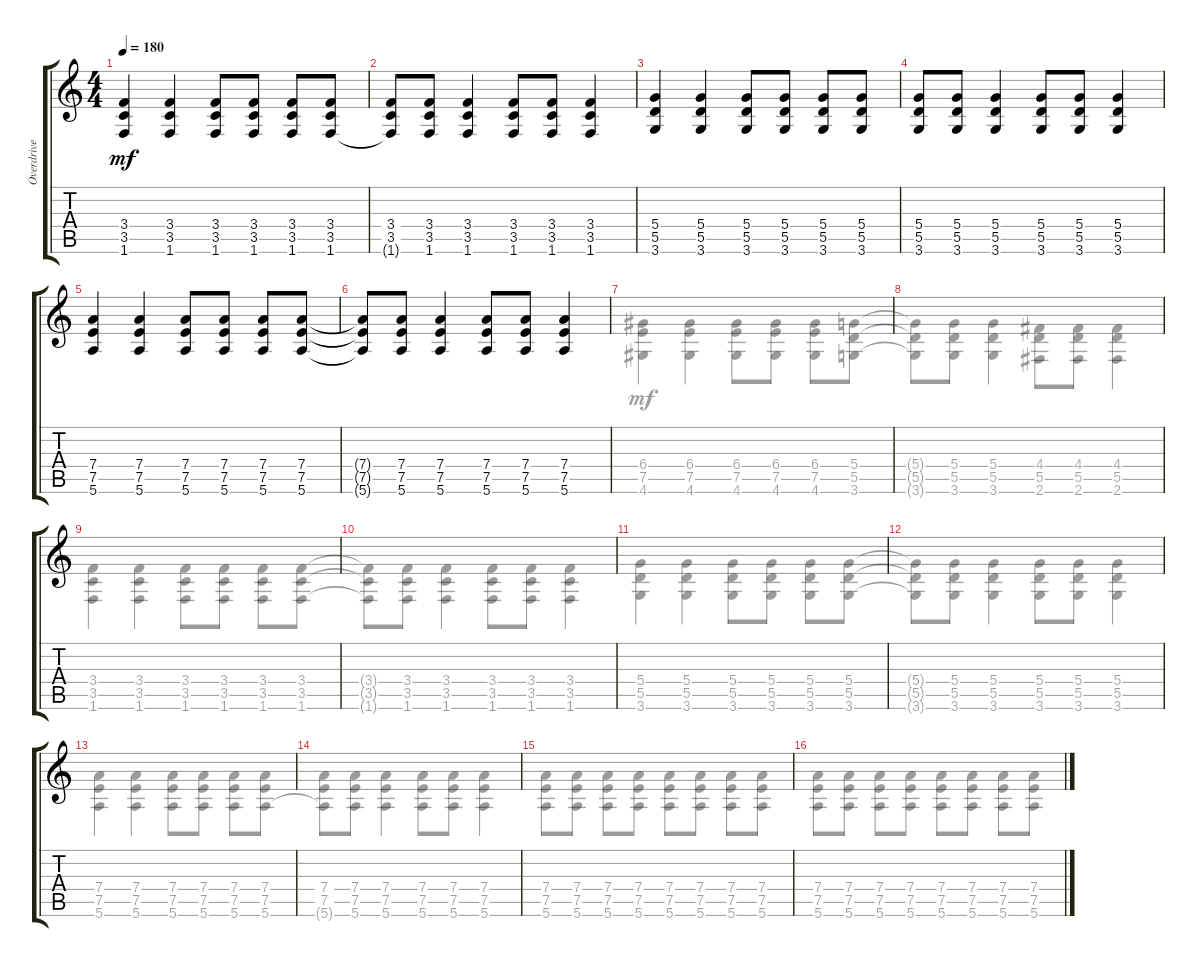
\track ("Overdrive Guitar" "Overdrive ") {instrument distortionguitar}
\staff {score tabs}
\tuning (E4 B3 G3 D3 A2 E2) {hide}
\voice
\ts (4 4)
\tempo 180
\clef g2
\ks c
(3.4 3.5 1.6).4{dy mf} (3.4 3.5 1.6).4 (3.4 3.5 1.6).8 (3.4 3.5 1.6).8 (3.4 3.5 1.6).8 (3.4 3.5 1.6).8 |
(3.4 3.5 1.6{t}).8 (3.4 3.5 1.6).8 (3.4 3.5 1.6).4 (3.4 3.5 1.6).8 (3.4 3.5 1.6).8 (3.4 3.5 1.6).4 |
(5.4 5.5 3.6).4 (5.4 5.5 3.6).4 (5.4 5.5 3.6).8 (5.4 5.5 3.6).8 (5.4 5.5 3.6).8 (5.4 5.5 3.6).8 |
(5.4 5.5 3.6).8 (5.4 5.5 3.6).8 (5.4 5.5 3.6).4 (5.4 5.5 3.6).8 (5.4 5.5 3.6).8 (5.4 5.5 3.6).4 |
(7.4 7.5 5.6).4 (7.4 7.5 5.6).4 (7.4 7.5 5.6).8 (7.4 7.5 5.6).8 (7.4 7.5 5.6).8 (7.4 7.5 5.6).8 |
(7.4{t} 7.5{t} 5.6{t}).8 (7.4 7.5 5.6).8 (7.4 7.5 5.6).4 (7.4 7.5 5.6).8 (7.4 7.5 5.6).8 (7.4 7.5 5.6).4 |
|
|
|
|
|
|
|
|
|
\voice
\clef g2
\ottava regular
\simile none
\ks c
|
|
|
|
|
|
(6.4 7.5 4.6).4 (6.4 7.5 4.6).4 (6.4 7.5 4.6).8 (6.4 7.5 4.6).8 (6.4 7.5 4.6).8 (5.4 5.5 3.6).8 |
(5.4{t} 5.5{t} 3.6{t}).8 (5.4 5.5 3.6).8 (5.4 5.5 3.6).4 (4.4 5.5 2.6).8 (4.4 5.5 2.6).8 (4.4 5.5 2.6).4 |
(3.4 3.5 1.6).4 (3.4 3.5 1.6).4 (3.4 3.5 1.6).8 (3.4 3.5 1.6).8 (3.4 3.5 1.6).8 (3.4 3.5 1.6).8 |
(3.4{t} 3.5{t} 1.6{t}).8 (3.4 3.5 1.6).8 (3.4 3.5 1.6).4 (3.4 3.5 1.6).8 (3.4 3.5 1.6).8 (3.4 3.5 1.6).4 |
(5.4 5.5 3.6).4 (5.4 5.5 3.6).4 (5.4 5.5 3.6).8 (5.4 5.5 3.6).8 (5.4 5.5 3.6).8 (5.4 5.5 3.6).8 |
(5.4{t} 5.5{t} 3.6{t}).8 (5.4 5.5 3.6).8 (5.4 5.5 3.6).4 (5.4 5.5 3.6).8 (5.4 5.5 3.6).8 (5.4 5.5 3.6).4 |
(7.4 7.5 5.6).4 (7.4 7.5 5.6).4 (7.4 7.5 5.6).8 (7.4 7.5 5.6).8 (7.4 7.5 5.6).8 (7.4 7.5 5.6).8 |
(7.4 7.5 5.6{t}).8 (7.4 7.5 5.6).8 (7.4 7.5 5.6).4 (7.4 7.5 5.6).8 (7.4 7.5 5.6).8 (7.4 7.5 5.6).4 |
(7.4 7.5 5.6).8 (7.4 7.5 5.6).8 (7.4 7.5 5.6).8 (7.4 7.5 5.6).8 (7.4 7.5 5.6).8 (7.4 7.5 5.6).8 (7.4 7.5 5.6).8 (7.4 7.5 5.6).8 |
(7.4 7.5 5.6).8 (7.4 7.5 5.6).8 (7.4 7.5 5.6).8 (7.4 7.5 5.6).8 (7.4 7.5 5.6).8 (7.4 7.5 5.6).8 (7.4 7.5 5.6).8 (7.4 7.5 5.6).8
